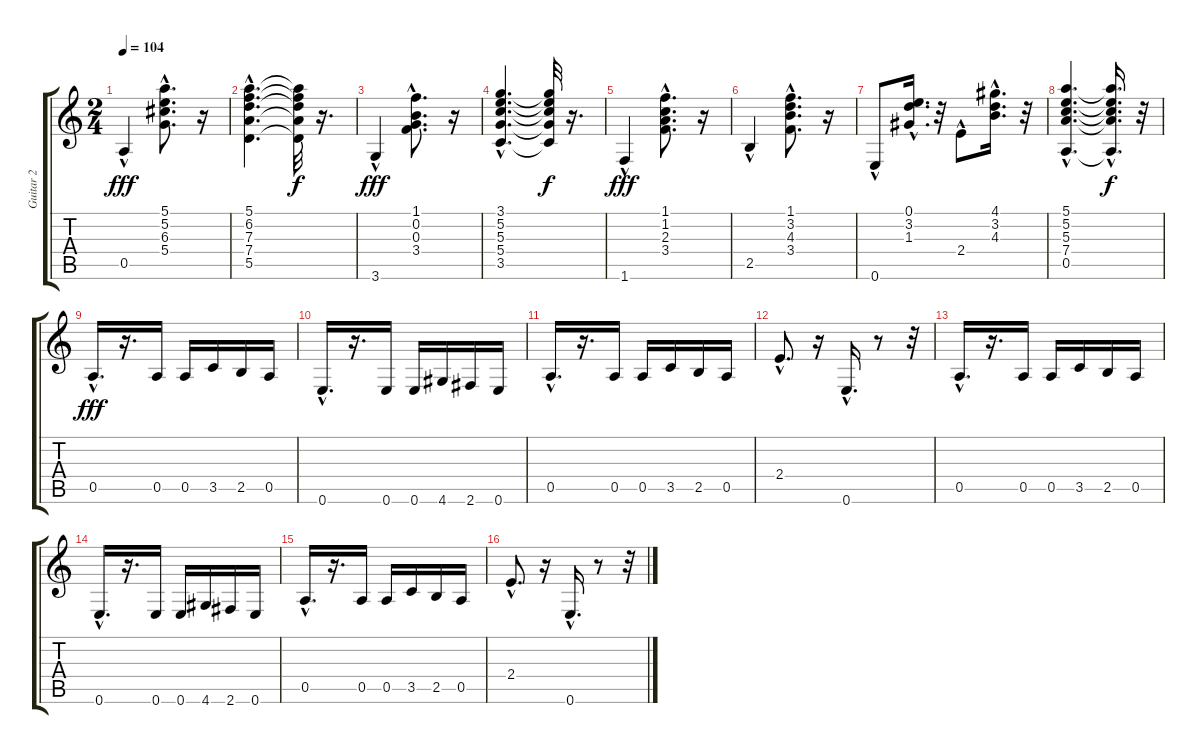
\track ("Guitar 2" "Guitar 2") {instrument acousticguitarnylon}
\staff {score tabs}
\tuning (E4 B3 G3 D3 A2 E2) {hide}
\ts (2 4)
\tempo 104
\clef g2
\ks c
0.5{hac}.4{dy fff} (5.1{hac} 5.2{hac} 6.3{hac} 5.4{hac}).8{d} r.16 |
(5.1{hac} 6.2{hac} 7.3{hac} 7.4{hac} 5.5{hac}).4{d} (5.1{t} 6.2{t} 7.3{t} 7.4{t} 5.5{t}).32{dy f} r.16{d} |
3.6{hac}.4{dy fff} (1.1{hac} 0.2{hac} 0.3{hac} 3.4{hac}).8{d} r.16 |
(3.1{hac} 5.2{hac} 5.3{hac} 5.4{hac} 3.5{hac}).4{d} (3.1{t} 5.2{t} 5.3{t} 5.4{t} 3.5{t}).32{dy f} r.16{d} |
1.6{hac}.4{dy fff} (1.1{hac} 1.2{hac} 2.3{hac} 3.4{hac}).8{d} r.16 |
2.5{hac}.4 (1.1{hac} 3.2{hac} 4.3{hac} 3.4{hac}).8{d} r.16 |
0.6{hac}.8 (0.1{hac} 3.2{hac} 1.3{hac}).16{d} r.32 2.4{hac}.8 (4.1{hac} 3.2{hac} 4.3{hac}).16{d} r.32 |
(5.1{hac} 5.2{hac} 5.3{hac} 7.4{hac} 0.5{hac}).4{d} (5.1{hac t} 5.2{hac t} 5.3{hac t} 7.4{hac t} 0.5{hac t}).16{d dy f} r.32 |
0.5{hac}.16{d dy fff} r.16{d} 0.5.16 0.5.16 3.5.16 2.5.16 0.5.16 |
0.6{hac}.16{d} r.16{d} 0.6.16 0.6.16 4.6.16 2.6.16 0.6.16 |
0.5{hac}.16{d} r.16{d} 0.5.16 0.5.16 3.5.16 2.5.16 0.5.16 |
2.4{hac}.8{d} r.16 0.6{hac}.16{d} r.8 r.32 |
0.5{hac}.16{d} r.16{d} 0.5.16 0.5.16 3.5.16 2.5.16 0.5.16 |
0.6{hac}.16{d} r.16{d} 0.6.16 0.6.16 4.6.16 2.6.16 0.6.16 |
0.5{hac}.16{d} r.16{d} 0.5.16 0.5.16 3.5.16 2.5.16 0.5.16 |
2.4{hac}.8{d} r.16 0.6{hac}.16{d} r.8 r.32
